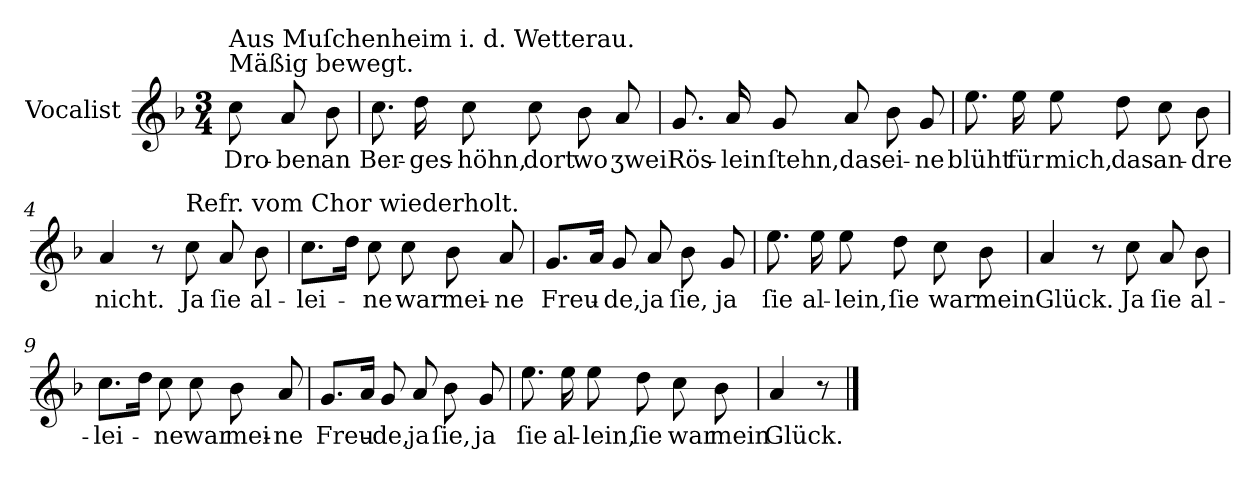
**kern	**text
*part1	*part1
*staff1	*staff1
*I"Vocalist	*
*k[b-]	*
*F:	*
*M3/4	*
=	=
!LO:TX:a:t=Mäßig bewegt.	!
!LO:TX:a:t=Aus Muſchenheim i. d. Wetterau.	!
8cc	Dro-
8a	-ben
8b-	an
=1	=1
8.cc	Ber-
16dd	-ges-
8cc	-höhn,
8cc	dort
8b-	wo
8a	ʒwei
=2	=2
8.g	Rös-
16a	-lein
8g	ſtehn,
8a	das
8b-	ei-
8g	-ne
=3	=3
8.ee	blüht
16ee	für
8ee	mich,
8dd	das
8cc	an-
8b-	-dre
=4	=4
4a	nicht.
8r	.
!LO:TX:a:t=Refr. vom Chor wiederholt.	!
8cc	Ja
8a	ſie
8b-	al-
=5	=5
8.ccL	-lei-
16ddJk	.
8cc	-ne
8cc	war
8b-	mei-
8a	-ne
=6	=6
8.gL	Freu-
16aJk	.
8g	-de,
8a	ja
8b-	ſie,
8g	ja
=7	=7
8.ee	ſie
16ee	al-
8ee	-lein,
8dd	ſie
8cc	war
8b-	mein
=8	=8
4a	Glück.
8r	.
8cc	Ja
8a	ſie
8b-	al-
=9	=9
8.ccL	-lei-
16ddJk	.
8cc	-ne
8cc	war
8b-	mei-
8a	-ne
=10	=10
8.gL	Freu-
16aJk	.
8g	-de,
8a	ja
8b-	ſie,
8g	ja
=11	=11
8.ee	ſie
16ee	al-
8ee	-lein,
8dd	ſie
8cc	war
8b-	mein
=12	=12
4a	Glück.
8r	.
==	==
*-	*-
